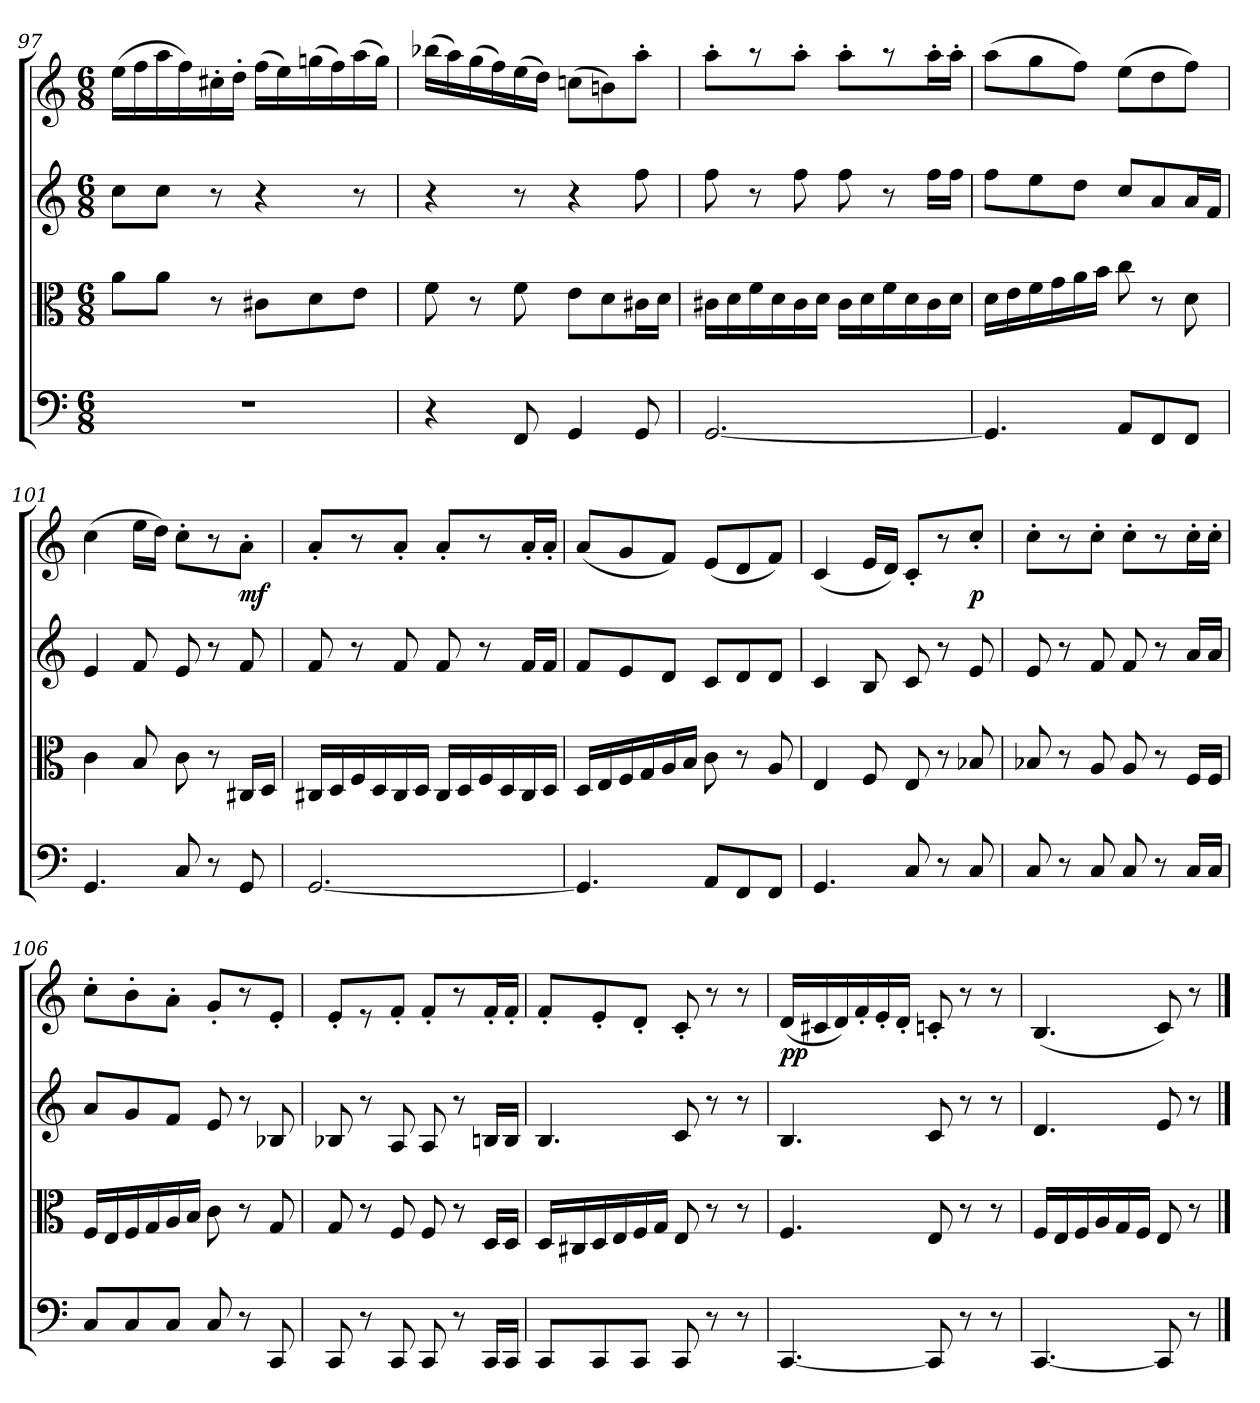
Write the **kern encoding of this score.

**kern	**kern	**kern	**kern	**dynam
*part4	*part3	*part2	*part1	*part1
*staff4	*staff3	*staff2	*staff1	*staff1
*clefF4	*clefC3	*clefG2	*clefG2	*
*k[]	*k[]	*k[]	*k[]	*
*C:	*C:	*C:	*C:	*
*M6/8	*M6/8	*M6/8	*M6/8	*
=97	=97	=97	=97	=97
2.r	8a\L	8cc\L	(16ee\LL	.
.	.	.	16ff\	.
.	8a\J	8cc\J	16aa\	.
.	.	.	16ff\)	.
.	8r	8r	16cc#X'\	.
.	.	.	16dd'\JJ	.
.	8c#X\L	4r	(16ff\LL	.
.	.	.	16ee\)	.
.	8d\	.	(16ggn\	.
.	.	.	16ff\)	.
.	8e\J	8r	(16aa\	.
.	.	.	16gg\JJ)	.
=98	=98	=98	=98	=98
4r	8f\	4r	(16bb-X\LL	.
.	.	.	16aa\)	.
.	8r	.	(16gg\	.
.	.	.	16ff\)	.
8FF/	8f\	8r	(16ee\	.
.	.	.	16dd\JJ)	.
4GG/	8e\L	4r	(8ccn\L	.
.	8d\	.	8bn\)	.
8GG/	16c#X\L	8ff\	8aa'\J	.
.	16d\JJ	.	.	.
=99	=99	=99	=99	=99
[2.GG/	16c#X\LL	8ff\	8aa'\L	.
.	16d\	.	.	.
.	16f\	8r	8r	.
.	16d\	.	.	.
.	16c#\	8ff\	8aa'\J	.
.	16d\JJ	.	.	.
.	16c#\LL	8ff\	8aa'\L	.
.	16d\	.	.	.
.	16f\	8r	8r	.
.	16d\	.	.	.
.	16c#\	16ff\LL	16aa'\L	.
.	16d\JJ	16ff\JJ	16aa'\JJ	.
=100	=100	=100	=100	=100
4.GG/]	16d\LL	8ff\L	(8aa\L	.
.	16e\	.	.	.
.	16f\	8ee\	8gg\	.
.	16g\	.	.	.
.	16a\	8dd\J	8ff\J)	.
.	16b\JJ	.	.	.
8AA/L	8cc\	8cc/L	(8ee\L	.
8FF/	8r	8a/	8dd\	.
8FF/J	8d\	16a/L	8ff\J)	.
.	.	16f/JJ	.	.
=101	=101	=101	=101	=101
4.GG/	4c\	4e/	(4cc\	.
.	8B/	8f/	16ee\LL	.
.	.	.	16dd\JJ)	.
8C/	8c\	8e/	8cc'\L	.
8r	8r	8r	8r	.
8GG/	16C#X/LL	8f/	8a'\J	mf
.	16D/JJ	.	.	.
=102	=102	=102	=102	=102
[2.GG/	16C#X/LL	8f/	8a'/L	.
.	16D/	.	.	.
.	16F/	8r	8r	.
.	16D/	.	.	.
.	16C#/	8f/	8a'/J	.
.	16D/JJ	.	.	.
.	16C#/LL	8f/	8a'/L	.
.	16D/	.	.	.
.	16F/	8r	8r	.
.	16D/	.	.	.
.	16C#/	16f/LL	16a'/L	.
.	16D/JJ	16f/JJ	16a'/JJ	.
=103	=103	=103	=103	=103
4.GG/]	16D/LL	8f/L	(8a/L	.
.	16E/	.	.	.
.	16F/	8e/	8g/	.
.	16G/	.	.	.
.	16A/	8d/J	8f/J)	.
.	16B/JJ	.	.	.
8AA/L	8c\	8c/L	(8e/L	.
8FF/	8r	8d/	8d/	.
8FF/J	8A/	8d/J	8f/J)	.
=104	=104	=104	=104	=104
4.GG/	4E/	4c/	(4c/	.
.	8F/	8B/	16e/LL	.
.	.	.	16d/JJ)	.
8C/	8E/	8c/	8c'/L	.
8r	8r	8r	8r	.
8C/	8B-X/	8e/	8cc'/J	p
=105	=105	=105	=105	=105
8C/	8B-X/	8e/	8cc'\L	.
8r	8r	8r	8r	.
8C/	8A/	8f/	8cc'\J	.
8C/	8A/	8f/	8cc'\L	.
8r	8r	8r	8r	.
16C/LL	16F/LL	16a/LL	16cc'\L	.
16C/JJ	16F/JJ	16a/JJ	16cc'\JJ	.
=106	=106	=106	=106	=106
8C/L	16F/LL	8a/L	8cc'\L	.
.	16E/	.	.	.
8C/	16F/	8g/	8b'\	.
.	16G/	.	.	.
8C/J	16A/	8f/J	8a'\J	.
.	16B/JJ	.	.	.
8C/	8c\	8e/	8g'/L	.
8r	8r	8r	8r	.
8CC/	8G/	8B-X/	8e'/J	.
=107	=107	=107	=107	=107
8CC/	8G/	8B-X/	8e'/L	.
8r	8r	8r	8r	.
8CC/	8F/	8A/	8f'/J	.
8CC/	8F/	8A/	8f'/L	.
8r	8r	8r	8r	.
16CC/LL	16D/LL	16Bn/LL	16f'/L	.
16CC/JJ	16D/JJ	16B/JJ	16f'/JJ	.
=108	=108	=108	=108	=108
8CC/L	16D/LL	4.B/	8f'/L	.
.	16C#X/	.	.	.
8CC/	16D/	.	8e'/	.
.	16E/	.	.	.
8CC/J	16F/	.	8d'/J	.
.	16G/JJ	.	.	.
8CC/	8E/	8c/	8c'/	.
8r	8r	8r	8r	.
8r	8r	8r	8r	.
=109	=109	=109	=109	=109
[4.CC/	4.F/	4.B/	(16d/LL	pp
.	.	.	16c#X/	.
.	.	.	16d/)	.
.	.	.	16f'/	.
.	.	.	16e'/	.
.	.	.	16d'/JJ	.
8CC/]	8E/	8c/	8cn'/	.
8r	8r	8r	8r	.
8r	8r	8r	8r	.
=110	=110	=110	=110	=110
[4.CC/	16F/LL	4.d/	(4.B/	.
.	16E/	.	.	.
.	16F/	.	.	.
.	16A/	.	.	.
.	16G/	.	.	.
.	16F/JJ	.	.	.
8CC/]	8E/	8e/	8c/)	.
8r	8r	8r	8r	.
==	==	==	==	==
*-	*-	*-	*-	*-
